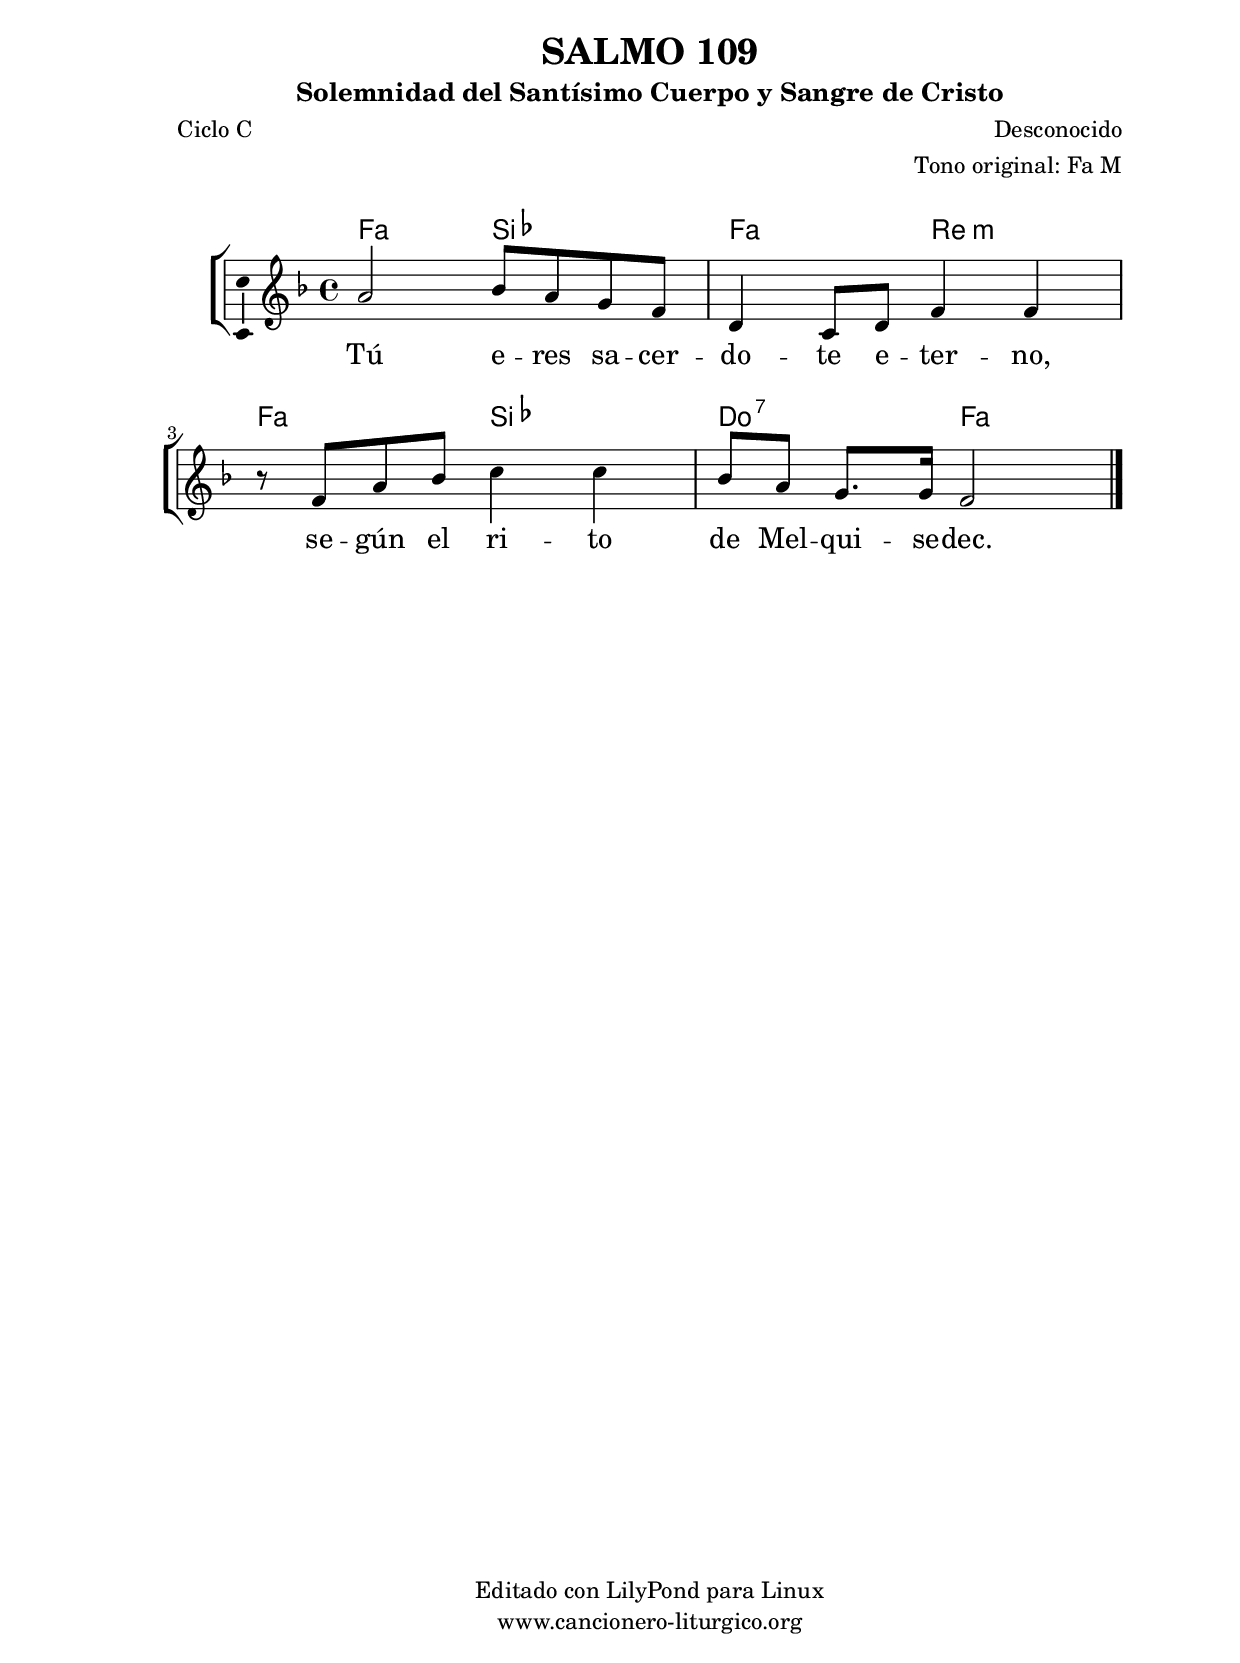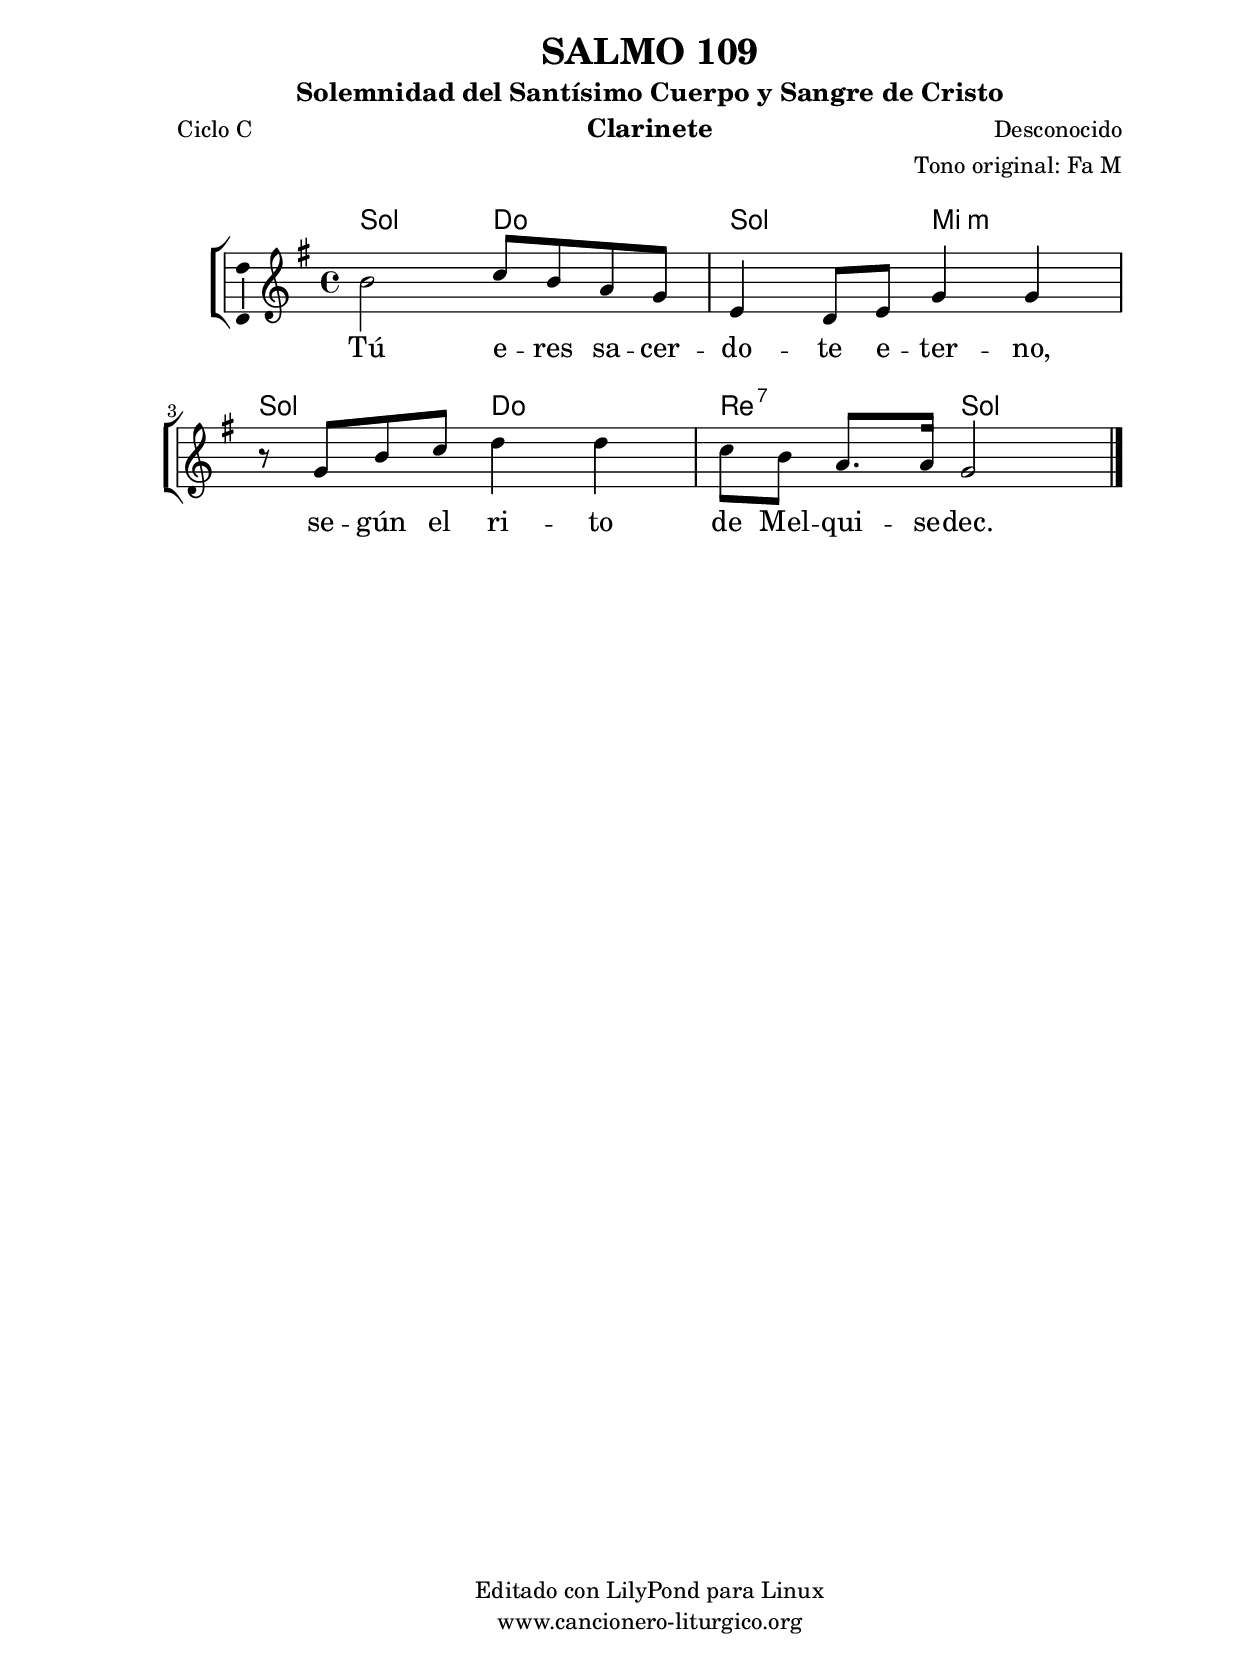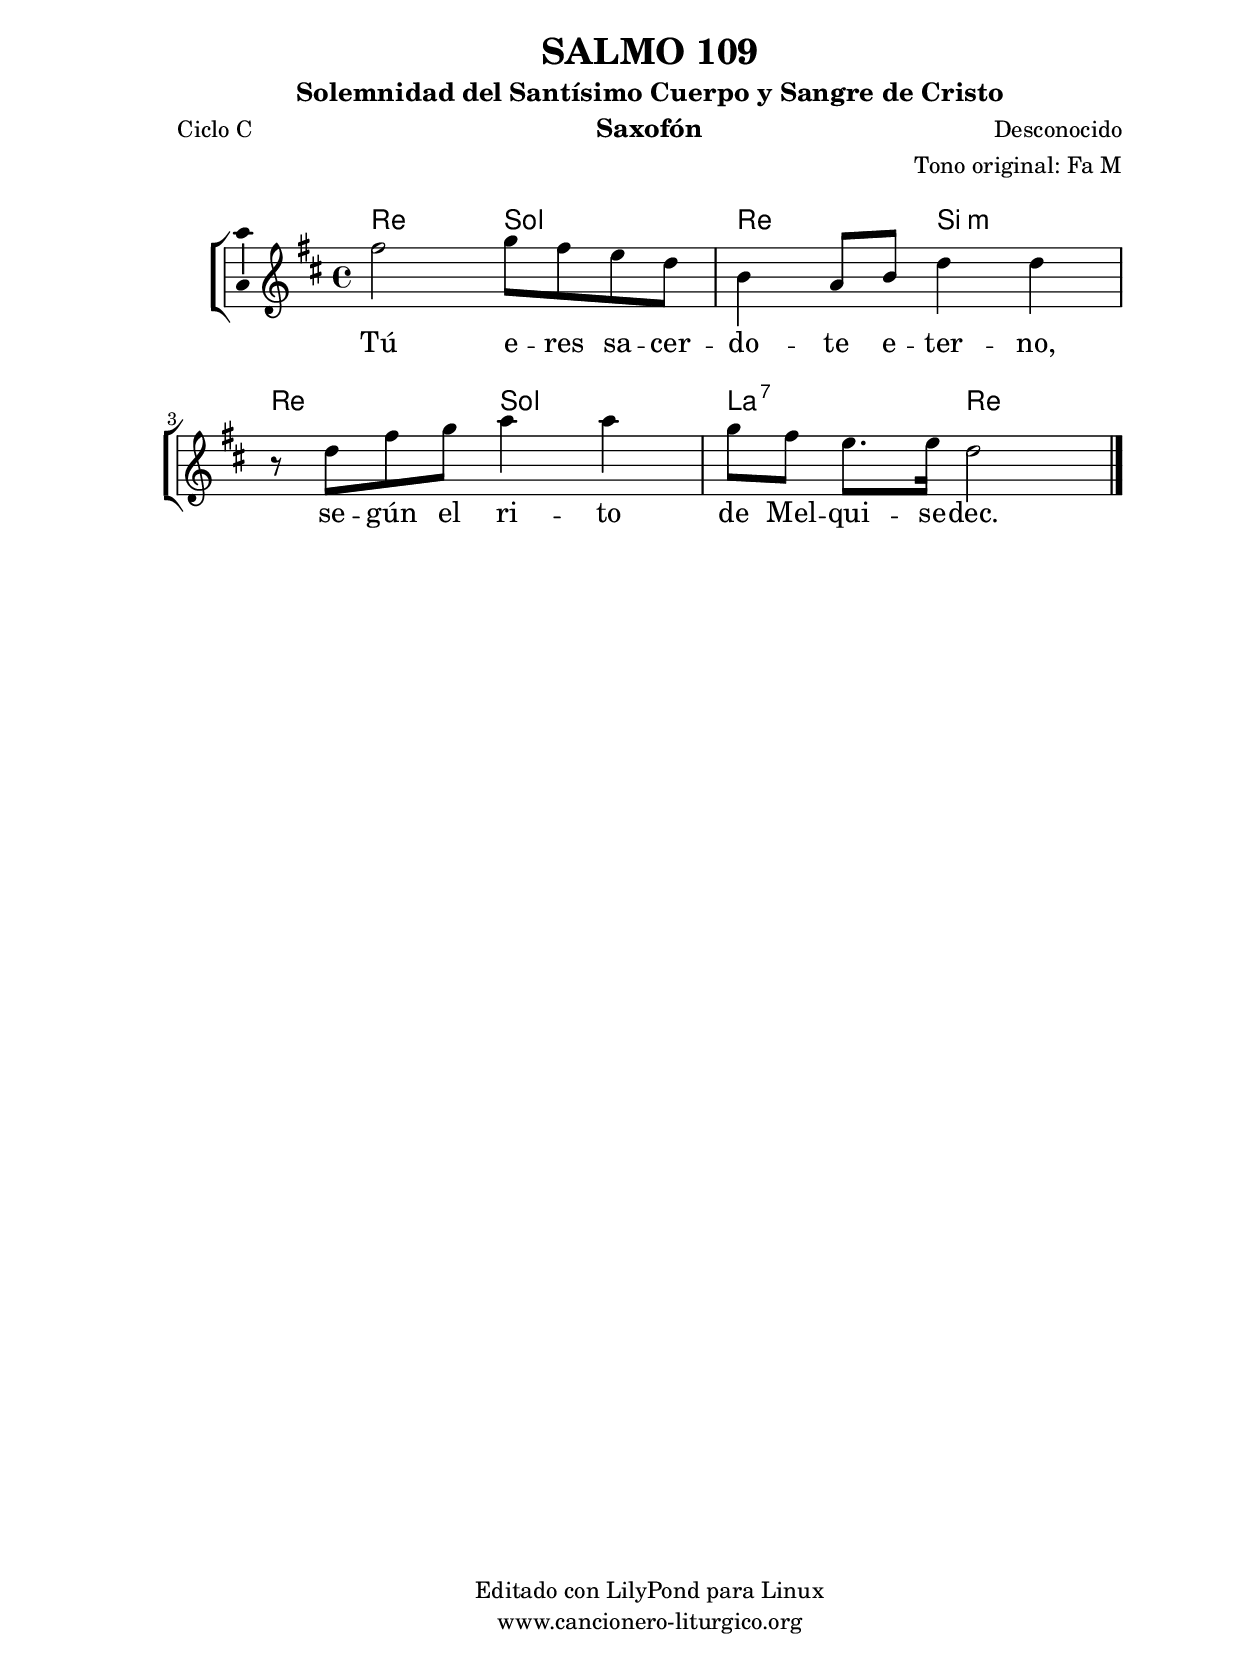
%
%para convertir .midi en .wav:
%timidity filename.midi -Ow -o finename.wav
%
%
%Para convertir de .wav a .mp3:
%lame -h -m j filename.wav
%
%
%para escuchar el midi:
%timidity nombrefichero.midi
%


%versión de lilypond para la que se ha escrito esta partitura:
\version "2.16.0"

	%Tamaño papel
	#(set-default-paper-size "a4")
	%Tamaño partitura
	#(set-global-staff-size 20)
	%No responde al pulsar sobre una nota
	#(ly:set-option 'point-and-click #f)

%parámetros del encabezamiento:
\header {
	title = "SALMO 109"
	subtitle = "Solemnidad del Santísimo Cuerpo y Sangre de Cristo"
	composer = "Desconocido"
	poet = "Ciclo C"
	meter = ""
	arranger = "Tono original: Fa M"
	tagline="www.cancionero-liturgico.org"
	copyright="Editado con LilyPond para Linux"
	tiempo = "Ordinario"
	usos = "Salmo"
	letra = "Tú eres sacerdote eterno, según el rito de Melquisedec."
	}

%parámetros asociados al papel:
\paper  {
	oddHeaderMarkup = \markup {\fill-line { \on-the-fly #not-first-page \fromproperty #'header:title \on-the-fly #not-first-page \fromproperty #'header:composer }}
	evenHeaderMarkup = \markup {\fill-line { \fromproperty #'header:composer \fromproperty #'header:title }}
	#(set-paper-size "a4")
	print-page-number = ##f
	first-page-number = 1
	print-first-page-number = ##f
%	head-separation = 3.0 \cm
	top-margin = 2.0 \cm
	bottom-margin = 0.5\cm
%%%	bottom-margin = -1.0\cm
	left-margin = 3.0 \cm
	line-width = 16.0 \cm 
	indent = 8\mm
	interscoreline = 2.\mm
	between-system-space = 15\mm
%	para que las partituras no llenen la hoja:
	ragged-bottom = ##t
%	idem para la última hoja:
	ragged-last-bottom = ##f
%	para que las partituras llenen el ancho del papel:
	ragged-last = ##f
	after-title-space = 2.5 \cm
%page-count=1
system-count=2

	%Flexible Vertical Spacing
%	markup-markup-spacing =
%	#'((basic-distance . 15) (minimum-distance . 15) (padding . 3))
	markup-system-spacing =
	#'((basic-distance . 15) (minimum-distance . 15) (padding . 3))
	system-system-spacing =
	#'((basic-distance . 15) (minimum-distance . 15) (padding . 3))
	score-system-spacing =
	#'((basic-distance . 15) (minimum-distance . 15) (padding . 5))
%	top-system-spacing = % header
%	#'((basic-distance . 8) (minimum-distance . 0) (padding . 3))
%	top-markup-spacing =
%	#'((basic-distance . 20) (minimum-distance . 20) (padding . 3))
	last-bottom-spacing = % footer
	#'((basic-distance . 5) (minimum-distance . 5) (padding . 3))
%	score-markup-spacing =
%	#'((basic-distance . 16) (minimum-distance . 13) (padding . 3))

	}


%parámetros que afectan a toda la partitura:
global =  {
	%clave de sol (G):
	\clef G
	%armadura:
%%%	\transpose ees c
	\key f \major
	\tempo 4=66
	\set Score.tempoHideNote = ##t
	}


acordes = {
	\italianChords
	\chordmode {
%%%	\transpose ees c
{

f2 bes f d:m f bes c:7 f

	}
	}
}


melodia = 
%%%	\transpose ees c
{
	\relative c''{

\time 4/4
a2 bes8 a g f
d4 c8 d f4 f
r8 f8 a bes c4 c
bes8 a g8. g16 f2

	\bar "|."
	}
	}


texto = \lyricmode {
Tú e -- res sa -- cer -- do -- te e -- ter -- no,
se -- gún el ri -- to de Mel -- qui -- se -- dec.
	}


acordesStaff = \context ChordNames = acordesStaff <<
	\set chordChanges = ##t
	\acordes
	>>


vozStaff = \context Voice = vozStaff
\with {\consists "Ambitus_engraver"}
<<
%	\set Staff.instrumentName = ""
%	\set Staff.shortInstrumentName = ""
%	\set Staff.midiInstrument = #"clarinet"
%	\set Staff.midiInstrument = #"cello"
%	\set Staff.midiInstrument = #"flute"
	\set Staff.midiInstrument = #"electric guitar (jazz)"
%	\set Staff.midiInstrument = #"english horn"
%	\set Staff.midiInstrument = #"violin"
%	\set Staff.midiInstrument = #"glockenspiel"
	\set Staff.midiMinimumVolume = #0.7
	\set Staff.midiMaximumVolume = #0.9
	\global
	\melodia
	>>


textoStaff = \context Lyrics = textoStaff <<
	\lyricsto vozStaff \texto
	>>

\book {
	\score {
		\context ChoirStaff {
			\override StaffGroup.SystemStartBracket #'collapse-height = #1
			\override Score.SystemStartBar #'collapse-height = #1
			<<
			\acordesStaff
			\vozStaff
			\textoStaff
			>>
			}
		\layout {
	    		\context {
				\Lyrics
				\override LyricText #'font-size = #2
				}
	   		 \context {
				\Score
				%fontSize = #3
				\override StaffSymbol #'staff-space = #(magstep +3)
				%\override Beam #'thickness = #0.55
				%\override SpacingSpanner #'spacing-increment = #1.0
				%\override Slur #'height-limit = #1.5
				}
			}
		}
	\score {
		\unfoldRepeats
		\context ChoirStaff {
			<<
			\acordesStaff
			\vozStaff
			>>
			}
		\midi {
	  		\context {
	  			\Score
				tempoWholesPerMinute = #(ly:make-moment 70 4)
				}
			}
		}
	}

%Partitura para clarinete
#(define output-suffix "C")
\book {
	\header{
		instrument = "Clarinete"
		}
	\score {
		\context ChoirStaff {
			\override StaffGroup.SystemStartBracket #'collapse-height = #1
			\override Score.SystemStartBar #'collapse-height = #1
\transpose c d
			<<
			\acordesStaff
			\vozStaff
			\textoStaff
			>>
			}
		\layout {
	    		\context {
				\Lyrics
				\override LyricText #'font-size = #2
				}
	   		 \context {
				\Score
				%fontSize = #3
				\override StaffSymbol #'staff-space = #(magstep +3)
				%\override Beam #'thickness = #0.55
				%\override SpacingSpanner #'spacing-increment = #1.0
				%\override Slur #'height-limit = #1.5
				}
			}
		}
	}

%Partitura para saxofón
#(define output-suffix "S")
\book {
	\header{
		instrument = "Saxofón"
		}
	\score {
		\context ChoirStaff {
			\override StaffGroup.SystemStartBracket #'collapse-height = #1
			\override Score.SystemStartBar #'collapse-height = #1
\transpose c a
			<<
			\acordesStaff
			\vozStaff
			\textoStaff
			>>
			}
		\layout {
	    		\context {
				\Lyrics
				\override LyricText #'font-size = #2
				}
	   		 \context {
				\Score
				%fontSize = #3
				\override StaffSymbol #'staff-space = #(magstep +3)
				%\override Beam #'thickness = #0.55
				%\override SpacingSpanner #'spacing-increment = #1.0
				%\override Slur #'height-limit = #1.5
				}
			}
		}
	}

